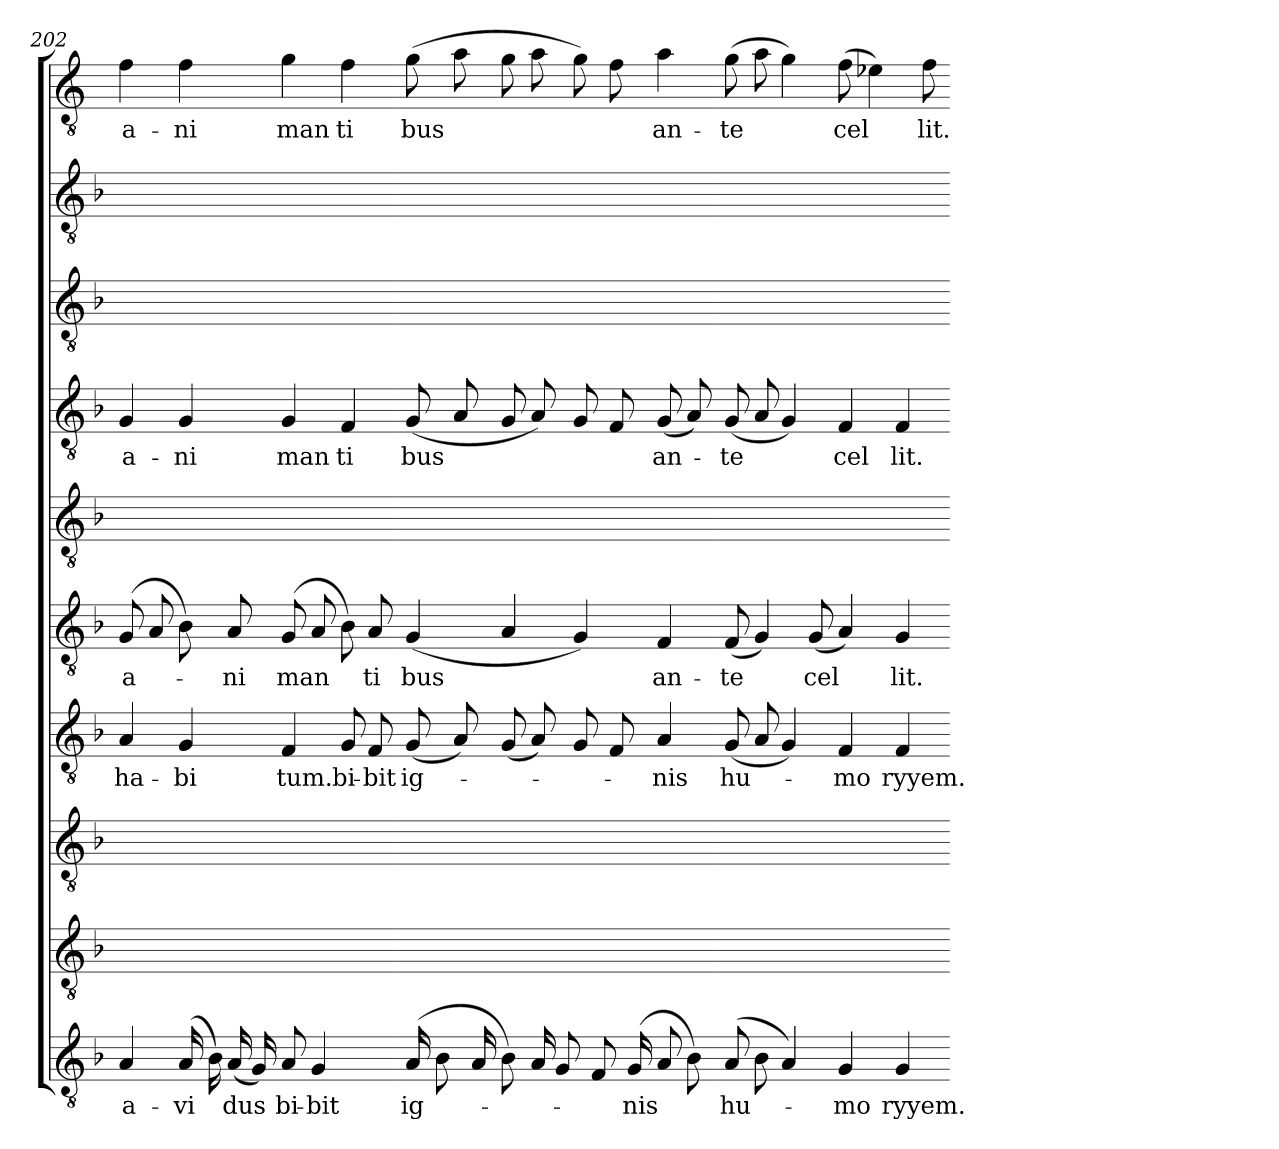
**kern	**text	**kern	**kern	**kern	**text	**kern	**text	**kern	**kern	**text	**kern	**kern	**kern	**text
*part10	*part10	*part9	*part8	*part7	*part7	*part6	*part6	*part5	*part4	*part4	*part3	*part2	*part1	*part1
*staff10	*staff10	*staff9	*staff8	*staff7	*staff7	*staff6	*staff6	*staff5	*staff4	*staff4	*staff3	*staff2	*staff1	*staff1
*clefGv2	*	*clefGv2	*clefGv2	*clefGv2	*	*clefGv2	*	*clefGv2	*clefGv2	*	*clefGv2	*clefGv2	*clefGv2	*
*k[b-]	*	*k[b-]	*k[b-]	*k[b-]	*	*k[b-]	*	*k[b-]	*k[b-]	*	*k[b-]	*k[b-]	*k[]	*
=202	=202	=202	=202	=202	=202	=202	=202	=202	=202	=202	=202	=202	=202	=202
4A	a-	1ryy	1ryy	4A	ha-	(8G	a-	1ryy	4G	a-	1ryy	1ryy	4f	a-
.	.	.	.	.	.	8A	.	.	.	.	.	.	.	.
(16A	vi	.	.	4G	bi	8B-)	.	.	4G	ni	.	.	4f	ni
16B-)	.	.	.	.	.	.	.	.	.	.	.	.	.	.
(16A	-dus	.	.	.	.	8A	ni	.	.	.	.	.	.	.
16G)	.	.	.	.	.	.	.	.	.	.	.	.	.	.
8A	bi-	.	.	4F	-tum.	(8G	man	.	4G	man	.	.	4g	man
4G	-bit	.	.	.	.	8A	.	.	.	.	.	.	.	.
.	.	.	.	8G	bi-	8B-)	.	.	4F	ti	.	.	4f	ti
8ryy	.	.	.	8F	-bit	8A	ti	.	.	.	.	.	.	.
=203-	=203-	=203-	=203-	=203-	=203-	=203-	=203-	=203-	=203-	=203-	=203-	=203-	=203-	=203-
(16A	ig-	1ryy	1ryy	(8G	ig-	(4G	-bus	1ryy	(8G	-bus	1ryy	1ryy	(8g	-bus
8B-	.	.	.	.	.	.	.	.	.	.	.	.	.	.
.	.	.	.	8A)	.	.	.	.	8A	.	.	.	8a	.
16A	.	.	.	.	.	.	.	.	.	.	.	.	.	.
8B-)	.	.	.	(8G	.	4A	.	.	8G	.	.	.	8g	.
16A	.	.	.	8A)	.	.	.	.	8A)	.	.	.	8a	.
8G	.	.	.	.	.	.	.	.	.	.	.	.	.	.
.	.	.	.	8G	.	4G)	.	.	8G	.	.	.	8g)	.
8F	.	.	.	.	.	.	.	.	.	.	.	.	.	.
.	.	.	.	8F	.	.	.	.	8F	.	.	.	8f	.
(16G	-nis	.	.	.	.	.	.	.	.	.	.	.	.	.
8A	.	.	.	4A	-nis	4F	an-	.	(8G	an-	.	.	4a	an-
8B-)	.	.	.	.	.	.	.	.	8A)	.	.	.	.	.
=204-	=204-	=204-	=204-	=204-	=204-	=204-	=204-	=204-	=204-	=204-	=204-	=204-	=204-	=204-
(8A	hu-	1ryy	1ryy	(8G	hu-	(8F	te	1ryy	(8G	te	1ryy	1ryy	(8g	te
8B-	.	.	.	8A	.	4G)	.	.	8A	.	.	.	8a	.
4A)	.	.	.	4G)	.	.	.	.	4G)	.	.	.	4g)	.
.	.	.	.	.	.	(8G	cel	.	.	.	.	.	.	.
4G	mo	.	.	4F	mo	4A)	.	.	4F	cel	.	.	(8f	cel
.	.	.	.	.	.	.	.	.	.	.	.	.	4e-)	.
4G	-ryyem.	.	.	4F	-ryyem.	4G	-lit.	.	4F	-lit.	.	.	.	.
.	.	.	.	.	.	.	.	.	.	.	.	.	8f	-lit.
=-	=-	=-	=-	=-	=-	=-	=-	=-	=-	=-	=-	=-	=-	=-
*-	*-	*-	*-	*-	*-	*-	*-	*-	*-	*-	*-	*-	*-	*-
